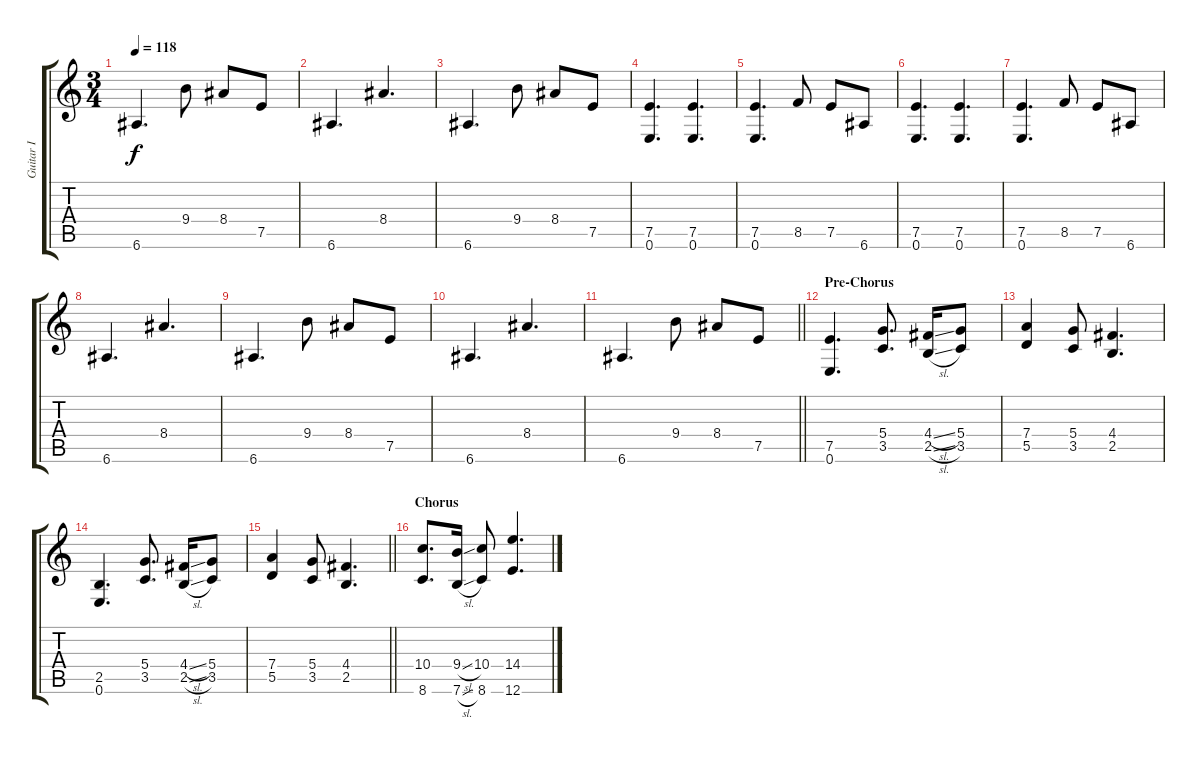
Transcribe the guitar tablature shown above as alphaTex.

\track ("Guitar I" "Guitar I") {instrument overdrivenguitar}
\staff {score tabs}
\tuning (E4 B3 G3 D3 A2 E2) {hide}
\ts (3 4)
\tempo 118
\clef g2
\ks c
6.6.4{d dy f} 9.4.8 8.4.8 7.5.8 |
6.6.4{d} 8.4.4{d} |
6.6.4{d} 9.4.8 8.4.8 7.5.8 |
(7.5 0.6).4{d} (7.5 0.6).4{d} |
(7.5 0.6).4{d} 8.5.8 7.5.8 6.6.8 |
(7.5 0.6).4{d} (7.5 0.6).4{d} |
(7.5 0.6).4{d} 8.5.8 7.5.8 6.6.8 |
6.6.4{d} 8.4.4{d} |
6.6.4{d} 9.4.8 8.4.8 7.5.8 |
6.6.4{d} 8.4.4{d} |
\barLineRight lightlight
6.6.4{d} 9.4.8 8.4.8 7.5.8 |
\section ("" "Pre-Chorus")
(7.5 0.6).4{d} (5.4 3.5).8{d} (4.4{sl} 2.5{sl}).16 (5.4 3.5).8 |
(7.4 5.5).4 (5.4 3.5).8 (4.4 2.5).4{d} |
(2.5 0.6).4{d} (5.4 3.5).8{d} (4.4{sl} 2.5{sl}).16 (5.4 3.5).8 |
\barLineRight lightlight
(7.4 5.5).4 (5.4 3.5).8 (4.4 2.5).4{d} |
\section ("" "Chorus")
(10.4 8.6).8{d} (9.4{sl} 7.6{sl}).16 (10.4 8.6).8 (14.4 12.6).4{d}
